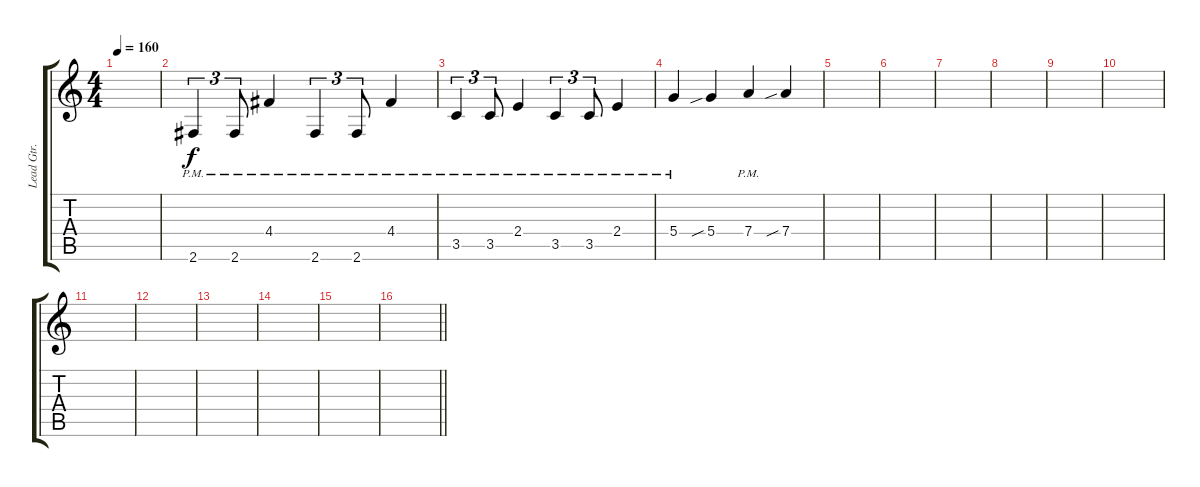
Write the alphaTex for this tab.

\track ("Lead Gtr. 2" "Lead Gtr. ") {instrument acousticguitarsteel}
\staff {score tabs}
\tuning (E4 B3 G3 D3 A2 E2) {hide}
\ts (4 4)
\tempo 160
\clef g2
\ks c
|
2.6{pm}.4{tu (3 2)} 2.6{pm}.8{tu (3 2)} 4.4{pm}.4 2.6{pm}.4{tu (3 2)} 2.6{pm}.8{tu (3 2)} 4.4{pm}.4 |
3.5{pm}.4{tu (3 2)} 3.5{pm}.8{tu (3 2)} 2.4{pm}.4 3.5{pm}.4{tu (3 2)} 3.5{pm}.8{tu (3 2)} 2.4{pm}.4 |
5.4{pm}.4 5.4{sib}.4 7.4{pm}.4 7.4{sib}.4 |
|
|
|
|
|
|
|
|
|
|
|
\barLineRight lightlight
